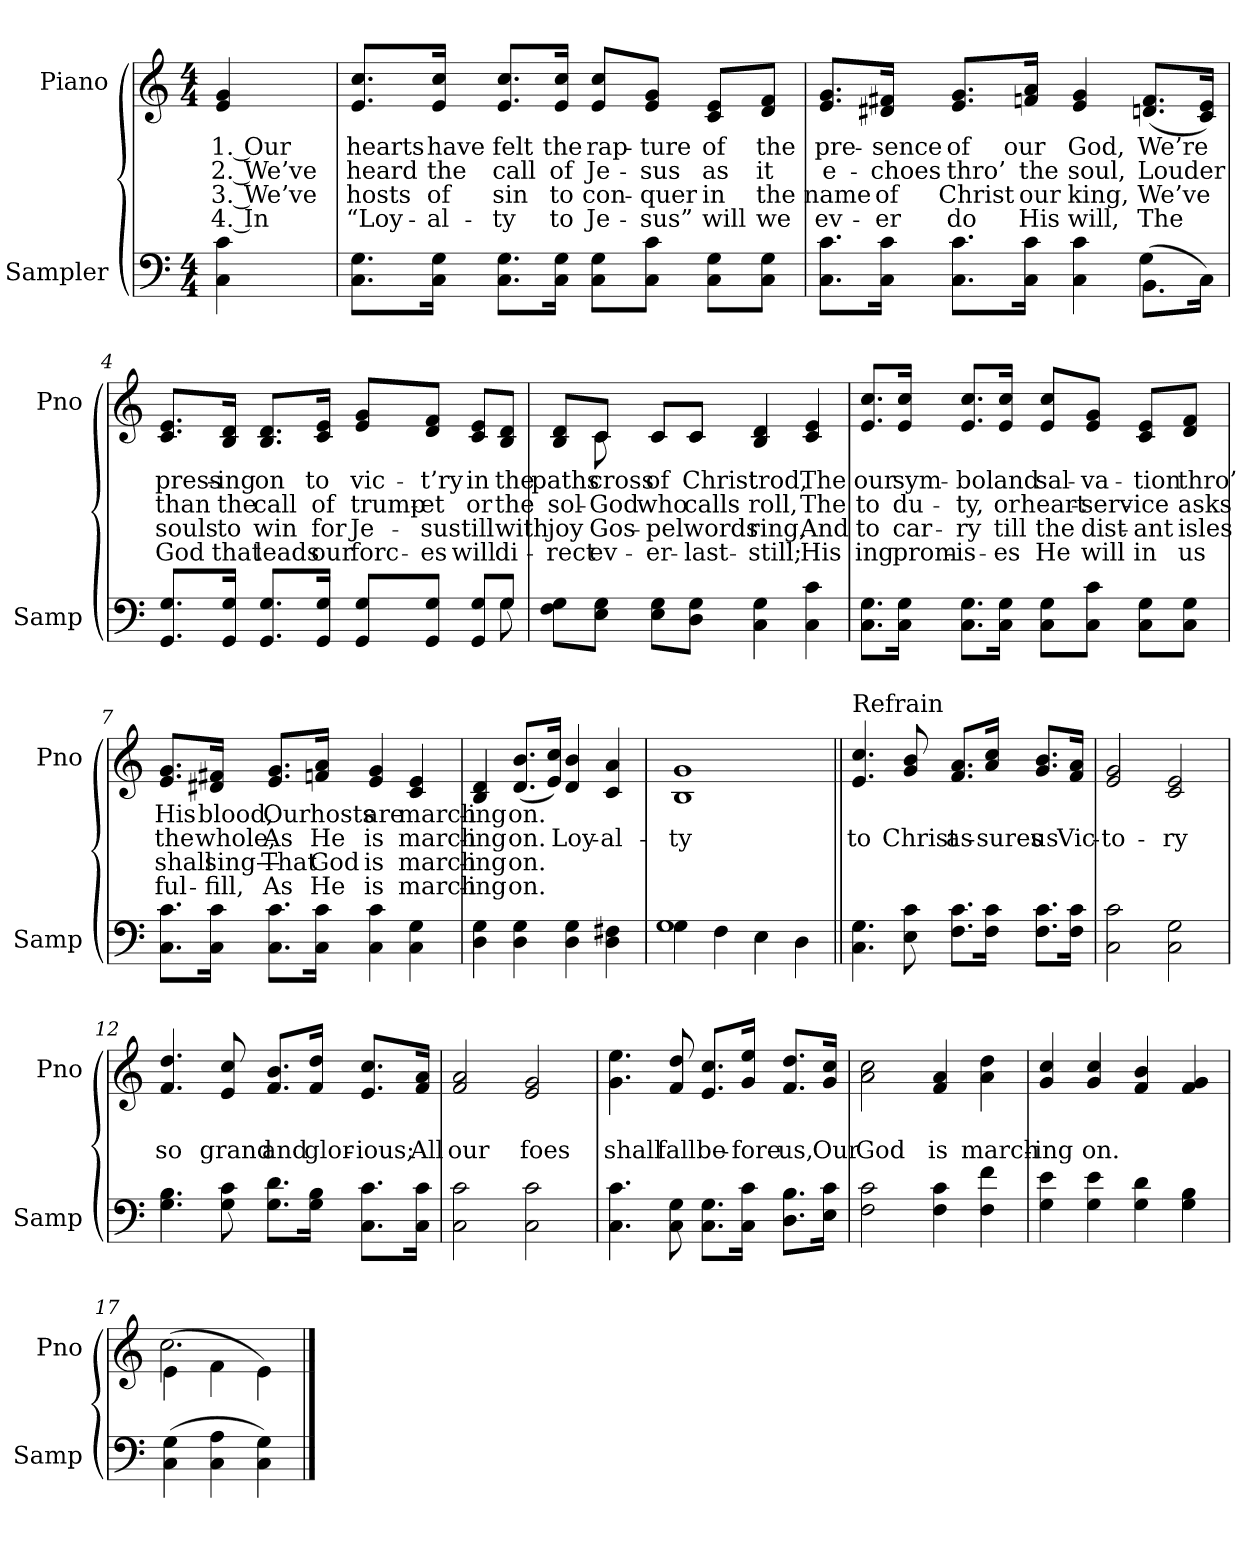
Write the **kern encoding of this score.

**kern	**kern	**text	**text	**text	**text
*part2	*part1	*part1	*part1	*part1	*part1
*staff2	*staff1	*staff1	*staff1	*staff1	*staff1
*I"Sampler	*I"Piano	*	*	*	*
*I'Samp	*I'Pno	*	*	*	*
*clefF4	*clefG2	*	*	*	*
*M4/4	*M4/4	*	*	*	*
=1	=1	=1	=1	=1	=1
4C 4c	4e 4g	1. Our	2. We’ve	3. We’ve	4. In
=2	=2	=2	=2	=2	=2
8.C\ 8.G\L	8.e/ 8.cc/L	hearts	heard	hosts	“Loy-
16C\ 16G\Jk	16e/ 16cc/Jk	have	the	of	-al-
8.C\ 8.G\L	8.e/ 8.cc/L	felt	call	sin	-ty
16C\ 16G\Jk	16e/ 16cc/Jk	the	of	to	to
8C\ 8G\L	8e/ 8cc/L	rap-	Je-	con-	Je-
8C\ 8c\J	8e/ 8g/J	-ture	-sus	-quer	-sus”
8C\ 8G\L	8c/ 8e/L	of	as	in	will
8C\ 8G\J	8d/ 8f/J	the	it	the	we
=3	=3	=3	=3	=3	=3
*^	*	*	*	*	*
8.C\ 8.c\L	2.ryy	8.e/ 8.g/L	pre-	e-	name	ev-
16C\ 16c\Jk	.	16d#X/ 16f#X/Jk	-sence	-choes	of	-er
8.C\ 8.c\L	.	8.e/ 8.g/L	of	thro’	Christ	do
16C\ 16c\Jk	.	16fn/ 16a/Jk	our	the	our	His
4C 4c	.	4e 4g	God,	soul,	king,	will,
(8.BB\L	4G	(8.dn/ 8.f/L	We’re	Louder	We’ve	The
16C\Jk)	.	16c/ 16e/Jk)	.	.	.	.
=4	=4	=4	=4	=4	=4	=4
8.GG/ 8.G/L	2..ryy	8.c/ 8.e/L	press-	than	souls	God
16GG/ 16G/Jk	.	16B/ 16d/Jk	-ing	the	to	that
8.GG/ 8.G/L	.	8.B/ 8.d/L	on	call	win	leads
16GG/ 16G/Jk	.	16c/ 16e/Jk	to	of	for	our
8GG/ 8G/L	.	8e/ 8g/L	vic-	trump-	Je-	forc-
8GG/ 8G/J	.	8d/ 8f/J	-t’ry	-et	-sus	-es
8GG/ 8G/L	.	8c/ 8e/L	in	or	till	will
8G/J	8G	8B/ 8d/J	the	the	with	di-
*v	*v	*	*	*	*	*
=5	=5	=5	=5	=5	=5
*	*^	*	*	*	*
8F\ 8G\L	8B/ 8d/L	8ryy	paths	sol-	joy	-rect
8E\ 8G\J	8c/J	8c	cross	God	Gos-	ev-
8E\ 8G\L	8c/L	8c/L	of	who	-pel	-er-
8D\ 8G\J	8c/J	8c/J	Christ	calls	words	-last-
4C 4G	4B 4d	2ryy	-trod,	roll,	ring,	still;
4C 4c	4c 4e	.	The	The	And	His
*	*v	*v	*	*	*	*
=6	=6	=6	=6	=6	=6
8.C\ 8.G\L	8.e/ 8.cc/L	our	to	to	-ing
16C\ 16G\Jk	16e/ 16cc/Jk	sym-	du-	car-	prom-
8.C\ 8.G\L	8.e/ 8.cc/L	-bol	-ty,	-ry	-is-
16C\ 16G\Jk	16e/ 16cc/Jk	and	or	till	-es
8C\ 8G\L	8e/ 8cc/L	sal-	heart-	the	He
8C\ 8c\J	8e/ 8g/J	-va-	-serv-	dist-	will
8C\ 8G\L	8c/ 8e/L	-tion	-ice	-ant	in
8C\ 8G\J	8d/ 8f/J	thro’	asks	isles	us
=7	=7	=7	=7	=7	=7
8.C\ 8.c\L	8.e/ 8.g/L	His	the	shall	ful-
16C\ 16c\Jk	16d#X/ 16f#X/Jk	blood,	whole,	sing—	-fill,
8.C\ 8.c\L	8.e/ 8.g/L	Our	As	That	As
16C\ 16c\Jk	16fn/ 16a/Jk	hosts	He	God	He
4C 4c	4e 4g	are	is	is	is
4C 4G	4c 4e	march-	march-	march-	march-
=8	=8	=8	=8	=8	=8
4D 4G	4B 4d	-ing	-ing	-ing	-ing
4D 4G	(8.d/ 8.b/L	on.	on.	on.	on.
.	16e/ 16cc/Jk)	.	.	.	.
4D 4G	4d 4b	.	Loy-	.	.
4D 4F#X	4c 4a	.	-al-	.	.
=9	=9	=9	=9	=9	=9
*^	*	*	*	*	*
4G\	1G	1B/ 1g/	.	-ty	.	.
4F\	.	.	.	.	.	.
4E\	.	.	.	.	.	.
4D\	.	.	.	.	.	.
*v	*v	*	*	*	*	*
=10||	=10||	=10||	=10||	=10||	=10||
!	!LO:TX:t=Refrain	!	!	!	!
4.C 4.G	4.e 4.cc	.	to	.	.
8E 8c	8g 8b	.	Christ	.	.
8.F\ 8.c\L	8.f/ 8.a/L	.	as-	.	.
16F\ 16c\Jk	16a/ 16cc/Jk	.	-sures	.	.
8.F\ 8.c\L	8.g/ 8.b/L	.	us	.	.
16F\ 16c\Jk	16f/ 16a/Jk	.	Vic-	.	.
=11	=11	=11	=11	=11	=11
2C 2c	2e 2g	.	-to-	.	.
2C 2G	2c 2e	.	-ry	.	.
=12	=12	=12	=12	=12	=12
4.G 4.B	4.f 4.dd	.	so	.	.
8G 8c	8e 8cc	.	grand	.	.
8.G\ 8.d\L	8.f/ 8.b/L	.	and	.	.
16G\ 16B\Jk	16f/ 16dd/Jk	.	glor-	.	.
8.C\ 8.c\L	8.e/ 8.cc/L	.	-ious;	.	.
16C\ 16c\Jk	16f/ 16a/Jk	.	All	.	.
=13	=13	=13	=13	=13	=13
2C 2c	2f 2a	.	our	.	.
2C 2c	2e 2g	.	foes	.	.
=14	=14	=14	=14	=14	=14
4.C 4.c	4.g 4.ee	.	shall	.	.
8C 8G	8f 8dd	.	fall	.	.
8.C\ 8.G\L	8.e/ 8.cc/L	.	be-	.	.
16C\ 16c\Jk	16g/ 16ee/Jk	.	-fore	.	.
8.D\ 8.B\L	8.f/ 8.dd/L	.	us,	.	.
16E\ 16c\Jk	16g/ 16cc/Jk	.	Our	.	.
=15	=15	=15	=15	=15	=15
2F 2c	2a 2cc	.	God	.	.
4F 4c	4f 4a	.	is	.	.
4F 4f	4a 4dd	.	march-	.	.
=16	=16	=16	=16	=16	=16
4G 4e	4g 4cc	.	-ing	.	.
4G 4e	4g 4cc	.	on.	.	.
4G 4d	4f 4b	.	.	.	.
4G 4B	4f 4g	.	.	.	.
=17	=17	=17	=17	=17	=17
*	*^	*	*	*	*
(4C 4G	(4e\	2.cc	.	.	.	.
4C 4A	4f\	.	.	.	.	.
4C 4G)	4e\)	.	.	.	.	.
*	*v	*v	*	*	*	*
==	==	==	==	==	==
*-	*-	*-	*-	*-	*-
